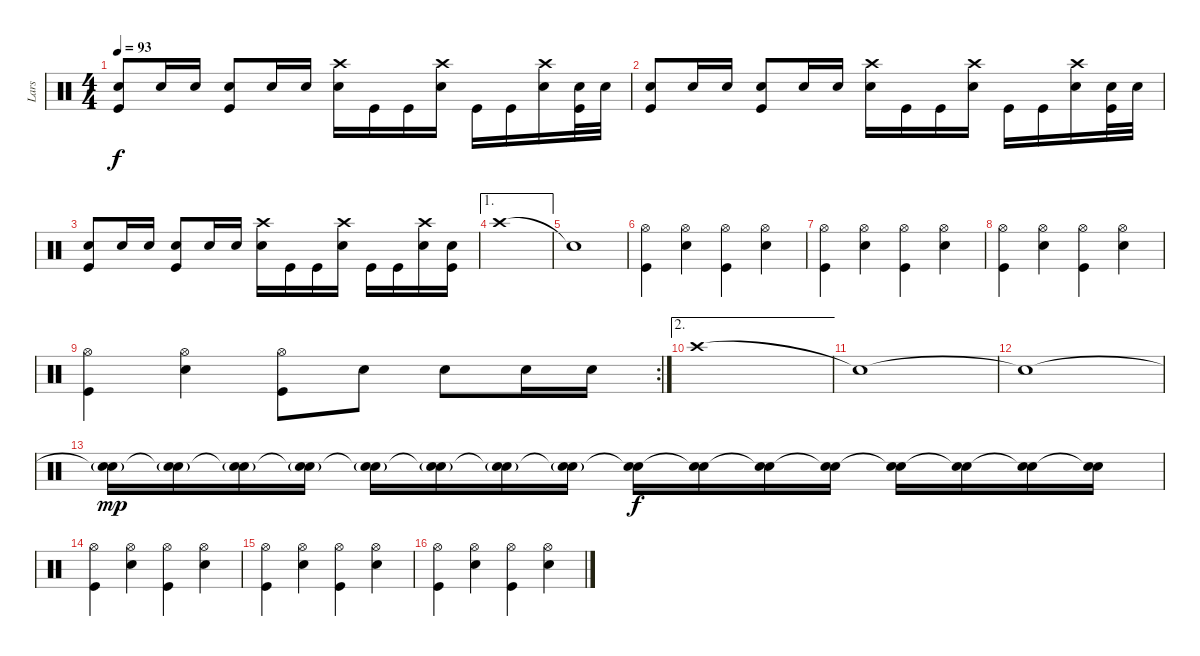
\track ("Lars" "Lars") {instrument percussion}
\staff {score}
\articulation defaults
\ts (4 4)
\tempo 93
\clef neutral
\ks c
("Snare (hit) 2" "Kick (hit)").8{dy f} "Snare (hit) 2".16 "Snare (hit) 2".16 ("Snare (hit) 2" "Kick (hit)").8 "Snare (hit) 2".16 "Snare (hit) 2".16 ("Crash high (hit)" "Snare (hit) 2").16 "Kick (hit)".16 "Kick (hit)".16 ("Crash high (hit)" "Snare (hit) 2").16 "Kick (hit)".16 "Kick (hit)".16 ("Crash high (hit)" "Snare (hit) 2").16 ("Snare (hit) 2" "Kick (hit)").32 "Snare (hit) 2".32 |
("Snare (hit) 2" "Kick (hit)").8 "Snare (hit) 2".16 "Snare (hit) 2".16 ("Snare (hit) 2" "Kick (hit)").8 "Snare (hit) 2".16 "Snare (hit) 2".16 ("Crash high (hit)" "Snare (hit) 2").16 "Kick (hit)".16 "Kick (hit)".16 ("Crash high (hit)" "Snare (hit) 2").16 "Kick (hit)".16 "Kick (hit)".16 ("Crash high (hit)" "Snare (hit) 2").16 ("Snare (hit) 2" "Kick (hit)").32 "Snare (hit) 2".32 |
("Snare (hit) 2" "Kick (hit)").8 "Snare (hit) 2".16 "Snare (hit) 2".16 ("Snare (hit) 2" "Kick (hit)").8 "Snare (hit) 2".16 "Snare (hit) 2".16 ("Crash high (hit)" "Snare (hit) 2").16 "Kick (hit)".16 "Kick (hit)".16 ("Crash high (hit)" "Snare (hit) 2").16 "Kick (hit)".16 "Kick (hit)".16 ("Crash high (hit)" "Snare (hit) 2").16 ("Snare (hit) 2" "Kick (hit)").16 |
\ae 1 "Crash high (hit)".1
|
"Snare (hit)"{t}.1 |
("Hi-Hat (open)" "Kick (hit)").4 ("Hi-Hat (open)" "Snare (hit) 2").4 ("Hi-Hat (open)" "Kick (hit)").4 ("Hi-Hat (open)" "Snare (hit) 2").4 |
("Hi-Hat (open)" "Kick (hit)").4 ("Hi-Hat (open)" "Snare (hit) 2").4 ("Hi-Hat (open)" "Kick (hit)").4 ("Hi-Hat (open)" "Snare (hit) 2").4 |
("Hi-Hat (open)" "Kick (hit)").4 ("Hi-Hat (open)" "Snare (hit) 2").4 ("Hi-Hat (open)" "Kick (hit)").4 ("Hi-Hat (open)" "Snare (hit) 2").4 |
\rc 2
("Hi-Hat (open)" "Kick (hit)").4 ("Hi-Hat (open)" "Snare (hit) 2").4 ("Hi-Hat (open)" "Kick (hit)").8 "Snare (hit) 2".8 "Snare (hit) 2".8 "Snare (hit) 2".16 "Snare (hit) 2".16 |
\ae 2 "Crash high (hit)".1
|
"Snare (hit)"{t}.1 |
"Snare (hit)"{t}.1 |
("Snare (hit)"{t} "Snare (hit) 2"{g}).16{dy mp} ("Snare (hit)"{t} "Snare (hit) 2"{g}).16 ("Snare (hit)"{t} "Snare (hit) 2"{g}).16 ("Snare (hit)"{t} "Snare (hit) 2"{g}).16 ("Snare (hit)"{t} "Snare (hit) 2"{g}).16 ("Snare (hit)"{t} "Snare (hit) 2"{g}).16 ("Snare (hit)"{t} "Snare (hit) 2"{g}).16 ("Snare (hit)"{t} "Snare (hit) 2"{g}).16 ("Snare (hit)"{t} "Snare (hit) 2").16{dy f} ("Snare (hit)"{t} "Snare (hit) 2").16 ("Snare (hit)"{t} "Snare (hit) 2").16 ("Snare (hit)"{t} "Snare (hit) 2").16 ("Snare (hit)"{t} "Snare (hit) 2").16 ("Snare (hit)"{t} "Snare (hit) 2").16 ("Snare (hit)"{t} "Snare (hit) 2").16 ("Snare (hit)"{t} "Snare (hit) 2").16 |
("Hi-Hat (open)" "Kick (hit)").4 ("Hi-Hat (open)" "Snare (hit) 2").4 ("Hi-Hat (open)" "Kick (hit)").4 ("Hi-Hat (open)" "Snare (hit) 2").4 |
("Hi-Hat (open)" "Kick (hit)").4 ("Hi-Hat (open)" "Snare (hit) 2").4 ("Hi-Hat (open)" "Kick (hit)").4 ("Hi-Hat (open)" "Snare (hit) 2").4 |
("Hi-Hat (open)" "Kick (hit)").4 ("Hi-Hat (open)" "Snare (hit) 2").4 ("Hi-Hat (open)" "Kick (hit)").4 ("Hi-Hat (open)" "Snare (hit) 2").4
